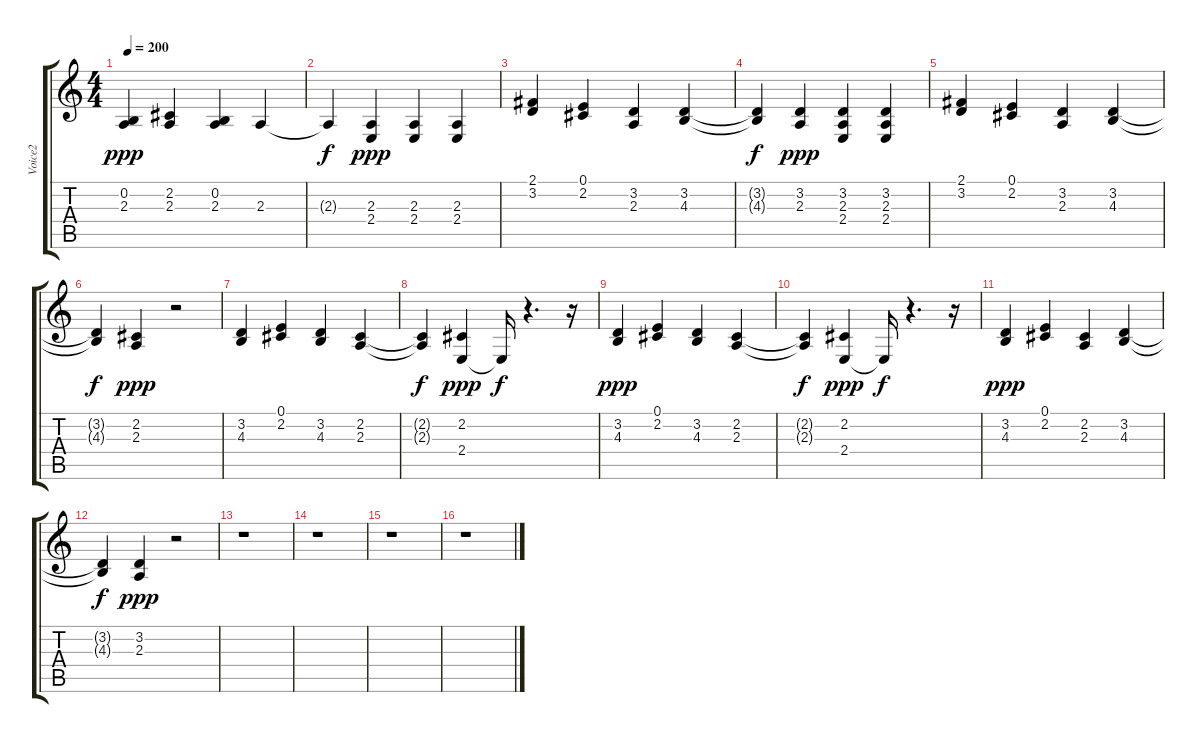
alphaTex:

\track ("Voice2" "Voice2") {instrument choiraahs}
\staff {score tabs}
\tuning (E4 B3 G3 D3 A2 E2) {hide}
\ts (4 4)
\tempo 200
\clef g2
\ks c
(0.2 2.3).4{dy ppp} (2.2 2.3).4 (0.2 2.3).4 2.3.4 |
2.3{t}.4{dy f} (2.3 2.4).4{dy ppp} (2.3 2.4).4 (2.3 2.4).4 |
(2.1 3.2).4 (0.1 2.2).4 (3.2 2.3).4 (3.2 4.3).4 |
(3.2{t} 4.3{t}).4{dy f} (3.2 2.3).4{dy ppp} (3.2 2.3 2.4).4 (3.2 2.3 2.4).4 |
(2.1 3.2).4 (0.1 2.2).4 (3.2 2.3).4 (3.2 4.3).4 |
(3.2{t} 4.3{t}).4{dy f} (2.2 2.3).4{dy ppp} r.2 |
(3.2 4.3).4 (0.1 2.2).4 (3.2 4.3).4 (2.2 2.3).4 |
(2.2{t} 2.3{t}).4{dy f} (2.2 2.4).4{dy ppp} 2.4{t}.16{dy f} r.4{d} r.16 |
(3.2 4.3).4{dy ppp} (0.1 2.2).4 (3.2 4.3).4 (2.2 2.3).4 |
(2.2{t} 2.3{t}).4{dy f} (2.2 2.4).4{dy ppp} 2.4{t}.16{dy f} r.4{d} r.16 |
(3.2 4.3).4{dy ppp} (0.1 2.2).4 (2.2 2.3).4 (3.2 4.3).4 |
(3.2{t} 4.3{t}).4{dy f} (3.2 2.3).4{dy ppp} r.2 |
r.1 |
r.1 |
r.1 |
r.1
